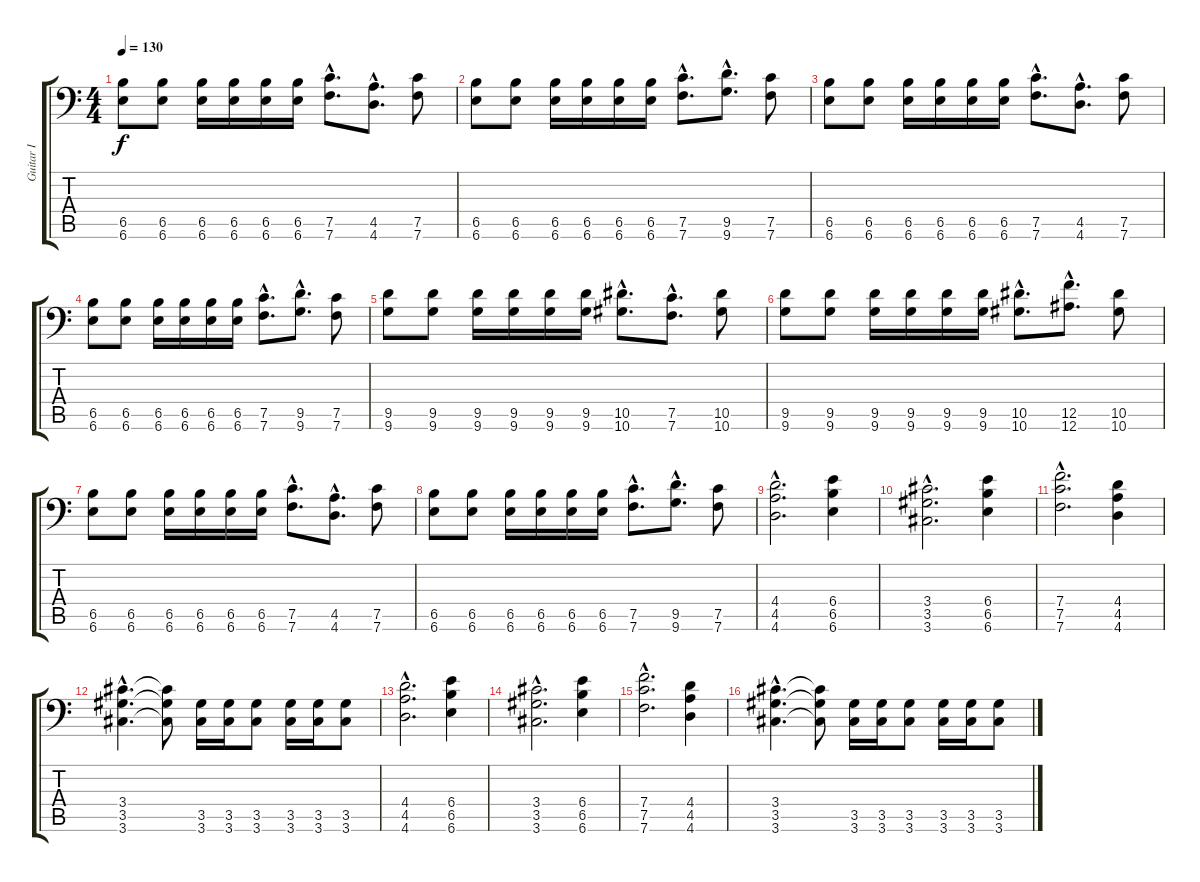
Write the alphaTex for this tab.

\track ("Guitar I" "Guitar I") {instrument distortionguitar}
\staff {score tabs}
\tuning (C4 G3 Eb3 Bb2 F2 Bb1) {hide}
\ts (4 4)
\tempo 130
\clef f4
\ks c
(6.5 6.6).8{dy f} (6.5 6.6).8 (6.5 6.6).16 (6.5 6.6).16 (6.5 6.6).16 (6.5 6.6).16 (7.5{hac} 7.6{hac}).8{d} (4.5{hac} 4.6{hac}).8{d} (7.5 7.6).8 |
(6.5 6.6).8 (6.5 6.6).8 (6.5 6.6).16 (6.5 6.6).16 (6.5 6.6).16 (6.5 6.6).16 (7.5{hac} 7.6{hac}).8{d} (9.5{hac} 9.6{hac}).8{d} (7.5 7.6).8 |
(6.5 6.6).8 (6.5 6.6).8 (6.5 6.6).16 (6.5 6.6).16 (6.5 6.6).16 (6.5 6.6).16 (7.5{hac} 7.6{hac}).8{d} (4.5{hac} 4.6{hac}).8{d} (7.5 7.6).8 |
(6.5 6.6).8 (6.5 6.6).8 (6.5 6.6).16 (6.5 6.6).16 (6.5 6.6).16 (6.5 6.6).16 (7.5{hac} 7.6{hac}).8{d} (9.5{hac} 9.6{hac}).8{d} (7.5 7.6).8 |
(9.5 9.6).8 (9.5 9.6).8 (9.5 9.6).16 (9.5 9.6).16 (9.5 9.6).16 (9.5 9.6).16 (10.5{hac} 10.6{hac}).8{d} (7.5{hac} 7.6{hac}).8{d} (10.5 10.6).8 |
(9.5 9.6).8 (9.5 9.6).8 (9.5 9.6).16 (9.5 9.6).16 (9.5 9.6).16 (9.5 9.6).16 (10.5{hac} 10.6{hac}).8{d} (12.5{hac} 12.6{hac}).8{d} (10.5 10.6).8 |
(6.5 6.6).8 (6.5 6.6).8 (6.5 6.6).16 (6.5 6.6).16 (6.5 6.6).16 (6.5 6.6).16 (7.5{hac} 7.6{hac}).8{d} (4.5{hac} 4.6{hac}).8{d} (7.5 7.6).8 |
(6.5 6.6).8 (6.5 6.6).8 (6.5 6.6).16 (6.5 6.6).16 (6.5 6.6).16 (6.5 6.6).16 (7.5{hac} 7.6{hac}).8{d} (9.5{hac} 9.6{hac}).8{d} (7.5 7.6).8 |
(4.4{hac} 4.5{hac} 4.6{hac}).2{d} (6.4 6.5 6.6).4 |
(3.4{hac} 3.5{hac} 3.6{hac}).2{d} (6.4 6.5 6.6).4 |
(7.4{hac} 7.5{hac} 7.6{hac}).2{d} (4.4 4.5 4.6).4 |
(3.4{hac} 3.5{hac} 3.6{hac}).4{d} (3.4{t} 3.5{t} 3.6{t}).8 (3.5 3.6).16 (3.5 3.6).16 (3.5 3.6).8 (3.5 3.6).16 (3.5 3.6).16 (3.5 3.6).8 |
(4.4{hac} 4.5{hac} 4.6{hac}).2{d} (6.4 6.5 6.6).4 |
(3.4{hac} 3.5{hac} 3.6{hac}).2{d} (6.4 6.5 6.6).4 |
(7.4{hac} 7.5{hac} 7.6{hac}).2{d} (4.4 4.5 4.6).4 |
(3.4{hac} 3.5{hac} 3.6{hac}).4{d} (3.4{t} 3.5{t} 3.6{t}).8 (3.5 3.6).16 (3.5 3.6).16 (3.5 3.6).8 (3.5 3.6).16 (3.5 3.6).16 (3.5 3.6).8
